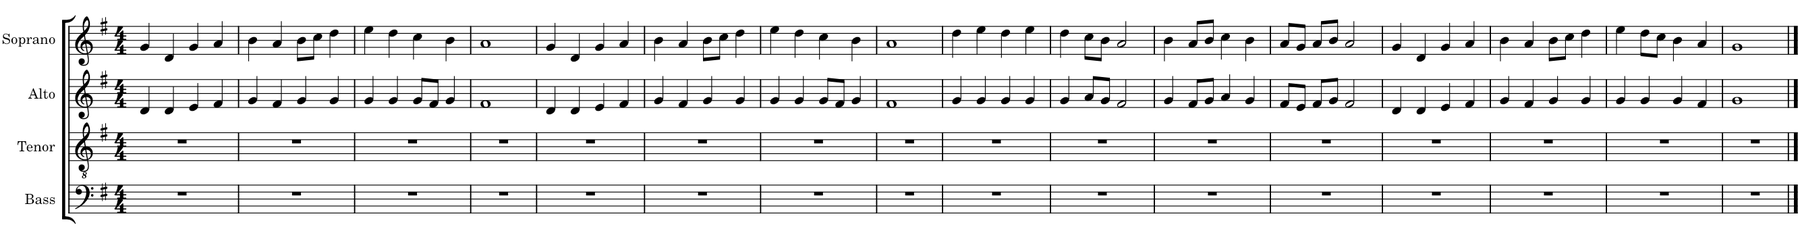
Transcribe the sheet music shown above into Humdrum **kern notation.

**kern	**kern	**kern	**kern
*part4	*part3	*part2	*part1
*staff4	*staff3	*staff2	*staff1
*I"Bass	*I"Tenor	*I"Alto	*I"Soprano
*I'B.	*I'T.	*I'A.	*I'S.
*clefF4	*clefGv2	*clefG2	*clefG2
*k[f#]	*k[f#]	*k[f#]	*k[f#]
*M4/4	*M4/4	*M4/4	*M4/4
=1	=1	=1	=1
1r	1r	4d/	4g/
.	.	4d/	4d/
.	.	4e/	4g/
.	.	4f#/	4a/
=2	=2	=2	=2
1r	1r	4g/	4b\
.	.	4f#/	4a/
.	.	4g/	8b\L
.	.	.	8cc\J
.	.	4g/	4dd\
=3	=3	=3	=3
1r	1r	4g/	4ee\
.	.	4g/	4dd\
.	.	8g/L	4cc\
.	.	8f#/J	.
.	.	4g/	4b\
=4	=4	=4	=4
1r	1r	1f#	1a
=5	=5	=5	=5
1r	1r	4d/	4g/
.	.	4d/	4d/
.	.	4e/	4g/
.	.	4f#/	4a/
=6	=6	=6	=6
1r	1r	4g/	4b\
.	.	4f#/	4a/
.	.	4g/	8b\L
.	.	.	8cc\J
.	.	4g/	4dd\
=7	=7	=7	=7
1r	1r	4g/	4ee\
.	.	4g/	4dd\
.	.	8g/L	4cc\
.	.	8f#/J	.
.	.	4g/	4b\
=8	=8	=8	=8
1r	1r	1f#	1a
=9	=9	=9	=9
1r	1r	4g/	4dd\
.	.	4g/	4ee\
.	.	4g/	4dd\
.	.	4g/	4ee\
=10	=10	=10	=10
1r	1r	4g/	4dd\
.	.	8a/L	8cc\L
.	.	8g/J	8b\J
.	.	2f#/	2a/
=11	=11	=11	=11
1r	1r	4g/	4b\
.	.	8f#/L	8a/L
.	.	8g/J	8b/J
.	.	4a/	4cc\
.	.	4g/	4b\
=12	=12	=12	=12
1r	1r	8f#/L	8a/L
.	.	8e/J	8g/J
.	.	8f#/L	8a/L
.	.	8g/J	8b/J
.	.	2f#/	2a/
=13	=13	=13	=13
1r	1r	4d/	4g/
.	.	4d/	4d/
.	.	4e/	4g/
.	.	4f#/	4a/
=14	=14	=14	=14
1r	1r	4g/	4b\
.	.	4f#/	4a/
.	.	4g/	8b\L
.	.	.	8cc\J
.	.	4g/	4dd\
=15	=15	=15	=15
1r	1r	4g/	4ee\
.	.	4g/	8dd\L
.	.	.	8cc\J
.	.	4g/	4b\
.	.	4f#/	4a/
=16	=16	=16	=16
1r	1r	1g	1g
==	==	==	==
*-	*-	*-	*-
